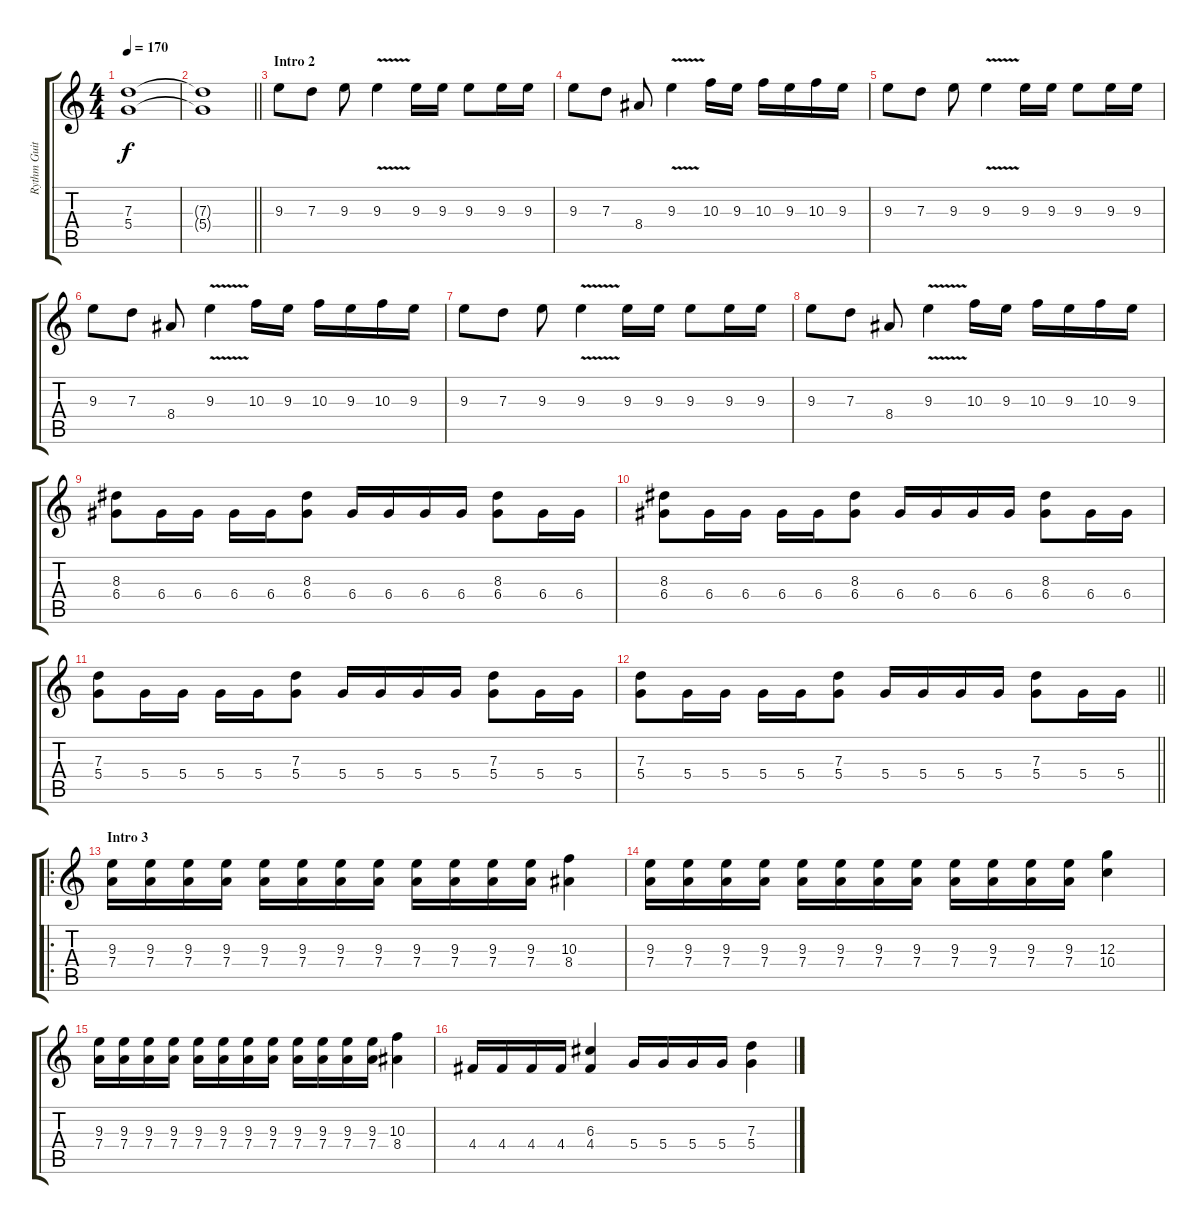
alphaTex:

\track ("Rythm Guitar" "Rythm Guit") {instrument distortionguitar}
\staff {score tabs}
\tuning (E4 B3 G3 D3 A2 E2) {hide}
\ts (4 4)
\tempo 170
\clef g2
\ks c
(7.3 5.4).1{dy f} |
\barLineRight lightlight
(7.3{t} 5.4{t}).1 |
\section ("" "Intro 2")
9.3.8 7.3.8 9.3.8 9.3{v}.4 9.3.16 9.3.16 9.3.8 9.3.16 9.3.16 |
9.3.8 7.3.8 8.4.8 9.3{v}.4 10.3.16 9.3.16 10.3.16 9.3.16 10.3.16 9.3.16 |
9.3.8 7.3.8 9.3.8 9.3{v}.4 9.3.16 9.3.16 9.3.8 9.3.16 9.3.16 |
9.3.8 7.3.8 8.4.8 9.3{v}.4 10.3.16 9.3.16 10.3.16 9.3.16 10.3.16 9.3.16 |
9.3.8 7.3.8 9.3.8 9.3{v}.4 9.3.16 9.3.16 9.3.8 9.3.16 9.3.16 |
9.3.8 7.3.8 8.4.8 9.3{v}.4 10.3.16 9.3.16 10.3.16 9.3.16 10.3.16 9.3.16 |
(8.3 6.4).8 6.4.16 6.4.16 6.4.16 6.4.16 (8.3 6.4).8 6.4.16 6.4.16 6.4.16 6.4.16 (8.3 6.4).8 6.4.16 6.4.16 |
(8.3 6.4).8 6.4.16 6.4.16 6.4.16 6.4.16 (8.3 6.4).8 6.4.16 6.4.16 6.4.16 6.4.16 (8.3 6.4).8 6.4.16 6.4.16 |
(7.3 5.4).8 5.4.16 5.4.16 5.4.16 5.4.16 (7.3 5.4).8 5.4.16 5.4.16 5.4.16 5.4.16 (7.3 5.4).8 5.4.16 5.4.16 |
\barLineRight lightlight
(7.3 5.4).8 5.4.16 5.4.16 5.4.16 5.4.16 (7.3 5.4).8 5.4.16 5.4.16 5.4.16 5.4.16 (7.3 5.4).8 5.4.16 5.4.16 |
\ro
\section ("" "Intro 3")
(9.3 7.4).16 (9.3 7.4).16 (9.3 7.4).16 (9.3 7.4).16 (9.3 7.4).16 (9.3 7.4).16 (9.3 7.4).16 (9.3 7.4).16 (9.3 7.4).16 (9.3 7.4).16 (9.3 7.4).16 (9.3 7.4).16 (10.3 8.4).4 |
(9.3 7.4).16 (9.3 7.4).16 (9.3 7.4).16 (9.3 7.4).16 (9.3 7.4).16 (9.3 7.4).16 (9.3 7.4).16 (9.3 7.4).16 (9.3 7.4).16 (9.3 7.4).16 (9.3 7.4).16 (9.3 7.4).16 (12.3 10.4).4 |
(9.3 7.4).16 (9.3 7.4).16 (9.3 7.4).16 (9.3 7.4).16 (9.3 7.4).16 (9.3 7.4).16 (9.3 7.4).16 (9.3 7.4).16 (9.3 7.4).16 (9.3 7.4).16 (9.3 7.4).16 (9.3 7.4).16 (10.3 8.4).4 |
4.4.16 4.4.16 4.4.16 4.4.16 (6.3 4.4).4 5.4.16 5.4.16 5.4.16 5.4.16 (7.3 5.4).4
